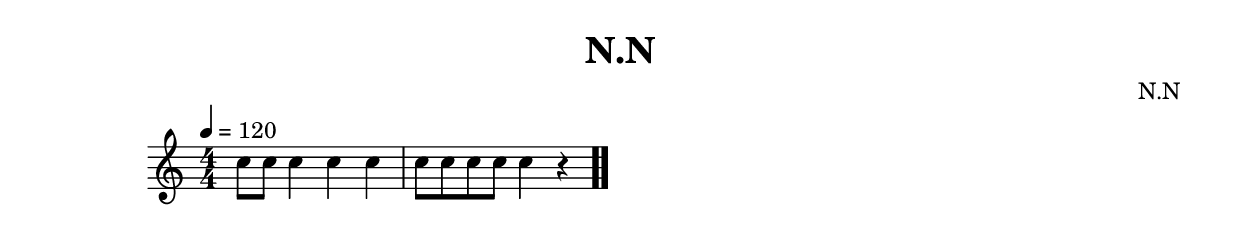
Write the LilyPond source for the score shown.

\version "2.13.2"

#(ly:set-option 'point-and-click #f)

\header {
  title = "N.N"
  composer = "N.N"
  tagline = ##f
}
global =
{
    \override Staff.TimeSignature #'style = #'()
    \time 4/4
    \clef "treble"
    \key c \major
    \override Rest #'direction = #'0
    \override MultiMeasureRest #'staff-position = #0
}
\score
{
<<
    \transpose c' c'

    
    \new Staff
    <<
    \transpose c' c'

    {
      \global
  		%\override Score.MetronomeMark #'transparent = ##t
  		%\override Score.MetronomeMark #'stencil = ##f
  		
  		\override HorizontalBracket #'direction = #UP
  		\override HorizontalBracket #'bracket-flare = #'(0 . 0)
  		
  		\override TextSpanner #'dash-fraction = #1.0
  		\override TextSpanner #'bound-details #'left #'text = \markup{ \concat{\draw-line #'(0 . -1.0) \draw-line #'(1.0 . 0) }}
  		\override TextSpanner #'bound-details #'right #'text = \markup{ \concat{ \draw-line #'(1.0 . 0) \draw-line #'(0 . -1.0) }}
          \set Score.markFormatter = #format-mark-box-numbers


      \tempo 4 = 120
      \set Score.currentBarNumber = #1
     
      | \time 4/4 c''8 c''8 c''4 c''4 c''4 
      | c''8 c''8 c''8 c''8 c''4 r4\bar  ".."
    }
    >>
>>    
}
